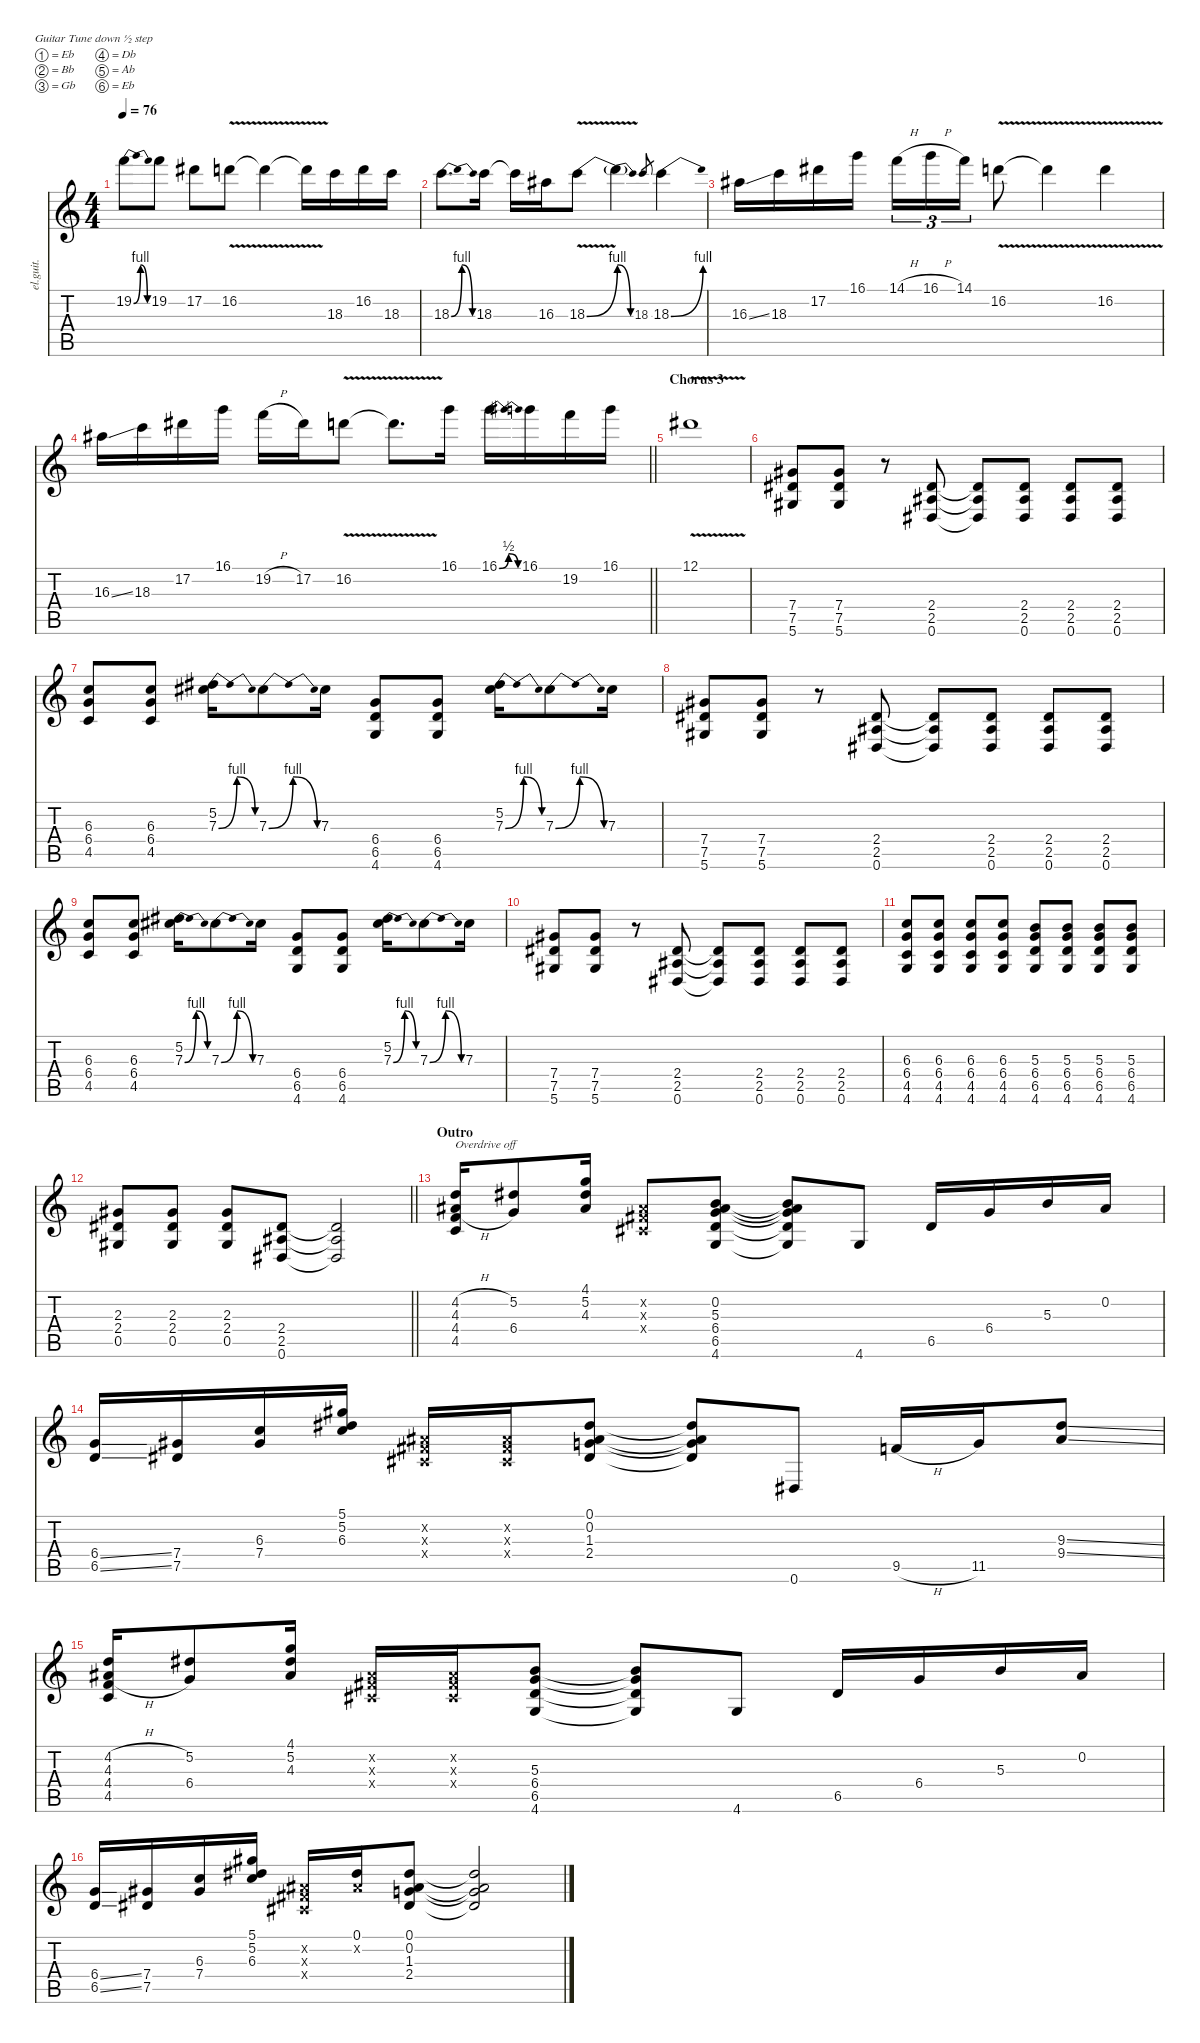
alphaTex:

\defaultSystemsLayout 4
\hideDynamics
\bracketExtendMode nobrackets
\otherSystemsTrackNameOrientation horizontal
\track ("Lead Guitar" "el.guit.") {instrument electricguitarclean}
\staff {score tabs}
\tuning (Eb4 Bb3 Gb3 Db3 Ab2 Eb2)
\ts (4 4)
\tempo 76
\clef g2
\ks c
19.2{be (bendrelease 0 0 15 4 30 4 45 0)}.8{dy f beam Down} 19.2.8{dy mp beam Down} 17.2{acc #}.8{dy f beam Down} 16.2{v}.8{beam Down} 16.2{v t}.4{beam Down} 16.2{v t}.16{beam Down} 18.3.16{beam Down} 16.2.16{beam Down} 18.3.16{beam Down} |
18.3{be (bendrelease 0 0 15 4 30 4 45 0)}.8{d beam Down} 18.3.16{dy mp beam Down} 18.3{t}.16{dy f beam Down} 16.3{acc #}.16{beam Down} 18.3{be (bend 0 0 60 4) v}.8{beam Down} 18.3{be (release 0 4 60 0) t}.4{beam Down} 18.3.8{gr dy mf beam Up} 18.3{be (bend 0 0 30 4)}.4{dy f beam Down} |
16.3{ss acc #}.16{beam Down} 18.3.16{beam Down} 17.2{acc #}.16{beam Down} 16.1.16{beam Down} 14.1{h}.16{tu (3 2) beam Down} 16.1{h}.16{tu (3 2) beam Down} 14.1.16{tu (3 2) beam Down} 16.2{v}.8{beam Down} 16.2{v t}.4{beam Down} 16.2{v}.4{beam Down} |
\barLineRight lightlight
16.3{ss acc #}.16{beam Down} 18.3.16{beam Down} 17.2{acc #}.16{beam Down} 16.1.16{beam Down} 19.2{h}.16{beam Down} 17.2{acc #}.16{beam Down} 16.2{v}.8{beam Down} 16.2{v t}.8{d beam Down} 16.1.16{beam Down} 16.1{be (bendrelease 0 0 15 2 30 2 45 0)}.16{beam Down} 16.1.16{dy mp beam Down} 19.2.16{dy f beam Down} 16.1.16{beam Down} |
\section ("" "Chorus 3")
12.1{v acc #}.1{beam Down} |
(7.4{acc #} 7.5{acc #} 5.6{acc #}).8{beam Up} (7.4{acc #} 7.5{acc #} 5.6{acc #}).8{beam Up} r.8{beam Up} (2.4{acc #} 2.5{acc #} 0.6{acc #}).8{beam Up} (2.4{t acc #} 2.5{t acc #} 0.6{t acc #}).8{beam Up} (2.4{acc #} 2.5{acc #} 0.6{acc #}).8{beam Up} (2.4{acc #} 2.5{acc #} 0.6{acc #}).8{beam Up} (2.4{acc #} 2.5{acc #} 0.6{acc #}).8{beam Up} |
(6.3 6.4 4.5).8{beam Up} (6.3 6.4 4.5).8{beam Up} (5.2{acc #} 7.3{be (bendrelease 0 0 15 4 30 4 45 0) acc #}).16{beam Down} 7.3{be (bendrelease 0 0 15 4 30 4 45 0) acc #}.8{beam Down} 7.3{acc #}.16{dy mp beam Down} (6.4 6.5 4.6).8{dy f beam Up} (6.4 6.5 4.6).8{beam Up} (5.2{acc #} 7.3{be (bendrelease 0 0 15 4 30 4 45 0) acc #}).16{beam Down} 7.3{be (bendrelease 0 0 15 4 30 4 45 0) acc #}.8{beam Down} 7.3{acc #}.16{dy mp beam Down} |
(7.4{acc #} 7.5{acc #} 5.6{acc #}).8{dy f beam Up} (7.4{acc #} 7.5{acc #} 5.6{acc #}).8{beam Up} r.8{beam Up} (2.4{acc #} 2.5{acc #} 0.6{acc #}).8{beam Up} (2.4{t acc #} 2.5{t acc #} 0.6{t acc #}).8{beam Up} (2.4{acc #} 2.5{acc #} 0.6{acc #}).8{beam Up} (2.4{acc #} 2.5{acc #} 0.6{acc #}).8{beam Up} (2.4{acc #} 2.5{acc #} 0.6{acc #}).8{beam Up} |
(6.3 6.4 4.5).8{beam Up} (6.3 6.4 4.5).8{beam Up} (5.2{acc #} 7.3{be (bendrelease 0 0 15 4 30 4 45 0) acc #}).16{beam Down} 7.3{be (bendrelease 0 0 15 4 30 4 45 0) acc #}.8{beam Down} 7.3{acc #}.16{dy mp beam Down} (6.4 6.5 4.6).8{dy f beam Up} (6.4 6.5 4.6).8{beam Up} (5.2{acc #} 7.3{be (bendrelease 0 0 15 4 30 4 45 0) acc #}).16{beam Down} 7.3{be (bendrelease 0 0 15 4 30 4 45 0) acc #}.8{beam Down} 7.3{acc #}.16{dy mp beam Down} |
(7.4{acc #} 7.5{acc #} 5.6{acc #}).8{dy f beam Up} (7.4{acc #} 7.5{acc #} 5.6{acc #}).8{beam Up} r.8{beam Up} (2.4{acc #} 2.5{acc #} 0.6{acc #}).8{beam Up} (2.4{t acc #} 2.5{t acc #} 0.6{t acc #}).8{beam Up} (2.4{acc #} 2.5{acc #} 0.6{acc #}).8{beam Up} (2.4{acc #} 2.5{acc #} 0.6{acc #}).8{beam Up} (2.4{acc #} 2.5{acc #} 0.6{acc #}).8{beam Up} |
(6.3 6.4 4.5 4.6).8{beam Up} (6.3 6.4 4.5 4.6).8{beam Up} (6.3 6.4 4.5 4.6).8{beam Up} (6.3 6.4 4.5 4.6).8{beam Up} (5.3 6.4 6.5 4.6).8{beam Up} (5.3 6.4 6.5 4.6).8{beam Up} (5.3 6.4 6.5 4.6).8{beam Up} (5.3 6.4 6.5 4.6).8{beam Up} |
\barLineRight lightlight
(2.3{acc #} 2.4{acc #} 0.5{acc #}).8{beam Up} (2.3{acc #} 2.4{acc #} 0.5{acc #}).8{beam Up} (2.3{acc #} 2.4{acc #} 0.5{acc #}).8{beam Up} (2.4{acc #} 2.5{acc #} 0.6{acc #}).8{beam Up} (2.4{t acc #} 2.5{t acc #} 0.6{t acc #}).2{beam Up} |
\section ("" "Outro")
(4.2{h} 4.3{acc #} 4.4{h} 4.5).16{txt "Overdrive off" instrument electricguitarclean beam Up} (5.2{acc #} 6.4).8{beam Up} (4.1 5.2{acc #} 4.3{acc #}).16{beam Up} (0.2{x acc #} 0.3{x acc #} 0.4{x acc #}).8{beam Up} (0.2{acc #} 5.3 6.4 6.5 4.6).8{beam Up} (0.2{t acc #} 5.3{t} 6.4{t} 6.5{t} 4.6{t}).8{beam Up} 4.6.8{beam Up} 6.5.16{beam Up} 6.4.16{beam Up} 5.3.16{beam Up} 0.2{acc #}.16{beam Up} |
(6.4{ss} 6.5{ss}).16{beam Up} (7.4{acc #} 7.5{acc #}).16{beam Up} (6.3 7.4{acc #}).16{beam Up} (5.1{acc #} 5.2{acc #} 6.3).16{beam Up} (0.2{x acc #} 0.3{x acc #} 0.4{x acc #}).16{beam Up} (0.2{x acc #} 0.3{x acc #} 0.4{x acc #}).16{beam Up} (0.1{acc #} 0.2{acc #} 1.3 2.4{acc #}).8{dy mp beam Up} (0.1{t acc #} 0.2{t acc #} 1.3{t} 2.4{t acc #}).8{dy f beam Up} 0.6{acc #}.8{beam Up} 9.5{h}.16{beam Up} 11.5.16{beam Up} (9.3{ss acc #} 9.4{ss acc #}).8{beam Up} |
(4.2{h} 4.3{acc #} 4.4{h} 4.5).16{beam Up} (5.2{acc #} 6.4).8{beam Up} (4.1 5.2{acc #} 4.3{acc #}).16{beam Up} (0.2{x acc #} 0.3{x acc #} 0.4{x acc #}).16{beam Up} (0.2{x acc #} 0.3{x acc #} 0.4{x acc #}).16{beam Up} (5.3 6.4 6.5 4.6).8{beam Up} (5.3{t} 6.4{t} 6.5{t} 4.6{t}).8{beam Up} 4.6.8{beam Up} 6.5.16{beam Up} 6.4.16{beam Up} 5.3.16{beam Up} 0.2{acc #}.16{beam Up} |
(6.4{ss} 6.5{ss}).16{beam Up} (7.4{acc #} 7.5{acc #}).16{beam Up} (6.3 7.4{acc #}).16{beam Up} (5.1{acc #} 5.2{acc #} 6.3).16{beam Up} (0.2{x acc #} 0.3{x acc #} 0.4{x acc #}).16{beam Up} (0.1{acc #} 0.2{x acc #}).16{beam Up} (0.1{acc #} 0.2{acc #} 1.3 2.4{acc #}).8{dy mp beam Up} (0.1{t acc #} 0.2{t acc #} 1.3{t} 2.4{t acc #}).2{dy f beam Up}
